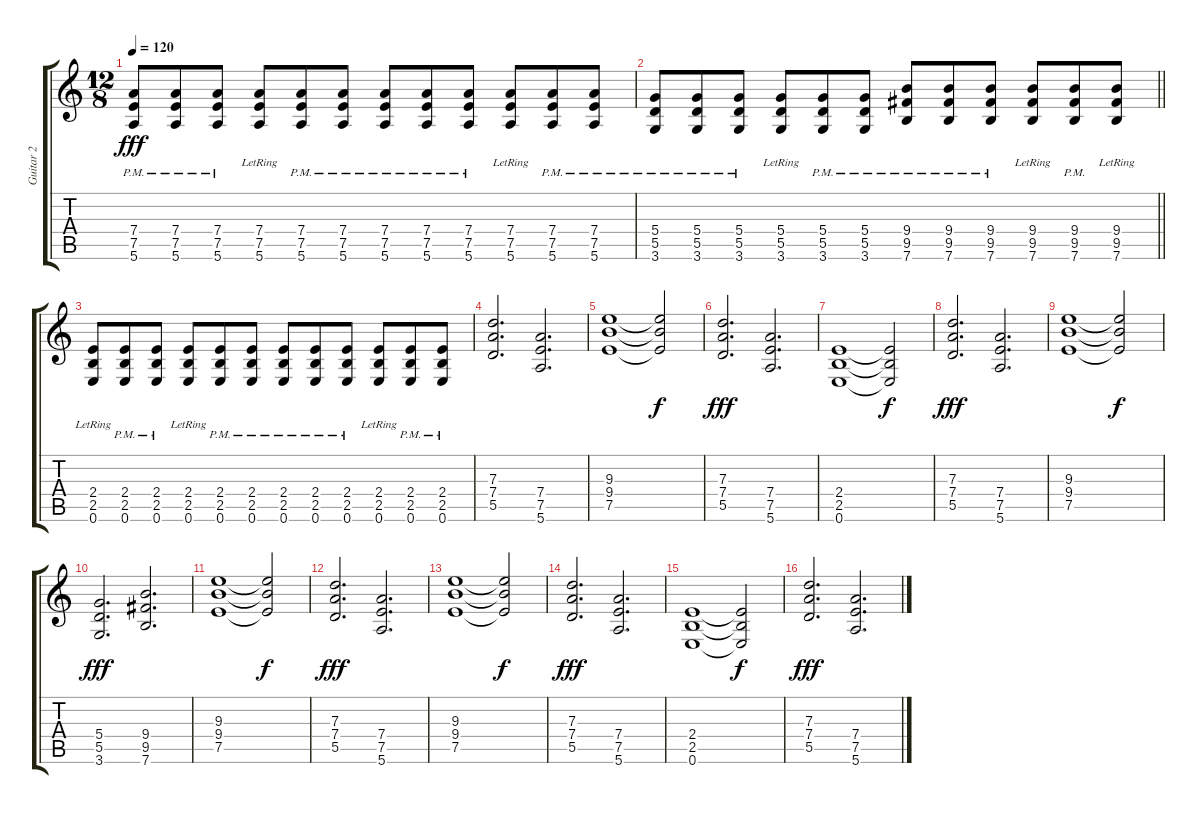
\track ("Guitar 2" "Guitar 2") {instrument distortionguitar}
\staff {score tabs}
\tuning (E4 B3 G3 D3 A2 E2) {hide}
\ts (12 8)
\tempo 120
\clef g2
\ks c
(7.4{pm} 7.5{pm} 5.6{pm}).8{dy fff} (7.4{pm} 7.5{pm} 5.6{pm}).8 (7.4{pm} 7.5{pm} 5.6{pm}).8 (7.4{lr} 7.5 5.6).8 (7.4{pm} 7.5{pm} 5.6{pm}).8 (7.4{pm} 7.5{pm} 5.6{pm}).8 (7.4{pm} 7.5{pm} 5.6{pm}).8 (7.4{pm} 7.5{pm} 5.6{pm}).8 (7.4{pm} 7.5{pm} 5.6{pm}).8 (7.4{lr} 7.5 5.6).8 (7.4{pm} 7.5{pm} 5.6{pm}).8 (7.4{pm} 7.5{pm} 5.6{pm}).8 |
\barLineRight lightlight
(5.4{pm} 5.5{pm} 3.6{pm}).8 (5.4{pm} 5.5{pm} 3.6{pm}).8 (5.4{pm} 5.5{pm} 3.6{pm}).8 (5.4{lr} 5.5 3.6).8 (5.4{pm} 5.5{pm} 3.6{pm}).8 (5.4{pm} 5.5{pm} 3.6{pm}).8 (9.4{pm} 9.5{pm} 7.6{pm}).8 (9.4{pm} 9.5{pm} 7.6{pm}).8 (9.4{pm} 9.5{pm} 7.6{pm}).8 (9.4{lr} 9.5 7.6).8 (9.4{pm} 9.5{pm} 7.6{pm}).8 (9.4{lr} 9.5 7.6).8 |
(2.4{lr} 2.5 0.6).8 (2.4{pm} 2.5{pm} 0.6{pm}).8 (2.4{pm} 2.5{pm} 0.6{pm}).8 (2.4{lr} 2.5 0.6).8 (2.4{pm} 2.5{pm} 0.6{pm}).8 (2.4{pm} 2.5{pm} 0.6{pm}).8 (2.4{pm} 2.5{pm} 0.6{pm}).8 (2.4{pm} 2.5{pm} 0.6{pm}).8 (2.4{pm} 2.5{pm} 0.6{pm}).8 (2.4{lr} 2.5 0.6).8 (2.4{pm} 2.5{pm} 0.6{pm}).8 (2.4{pm} 2.5{pm} 0.6{pm}).8 |
(7.3 7.4 5.5).2{d} (7.4 7.5 5.6).2{d} |
(9.3 9.4 7.5).1 (9.3{t} 9.4{t} 7.5{t}).2{dy f} |
(7.3 7.4 5.5).2{d dy fff} (7.4 7.5 5.6).2{d} |
(2.4 2.5 0.6).1 (2.4{t} 2.5{t} 0.6{t}).2{dy f} |
(7.3 7.4 5.5).2{d dy fff} (7.4 7.5 5.6).2{d} |
(9.3 9.4 7.5).1 (9.3{t} 9.4{t} 7.5{t}).2{dy f} |
(5.4 5.5 3.6).2{d dy fff} (9.4 9.5 7.6).2{d} |
(9.3 9.4 7.5).1 (9.3{t} 9.4{t} 7.5{t}).2{dy f} |
(7.3 7.4 5.5).2{d dy fff} (7.4 7.5 5.6).2{d} |
(9.3 9.4 7.5).1 (9.3{t} 9.4{t} 7.5{t}).2{dy f} |
(7.3 7.4 5.5).2{d dy fff} (7.4 7.5 5.6).2{d} |
(2.4 2.5 0.6).1 (2.4{t} 2.5{t} 0.6{t}).2{dy f} |
(7.3 7.4 5.5).2{d dy fff} (7.4 7.5 5.6).2{d}
